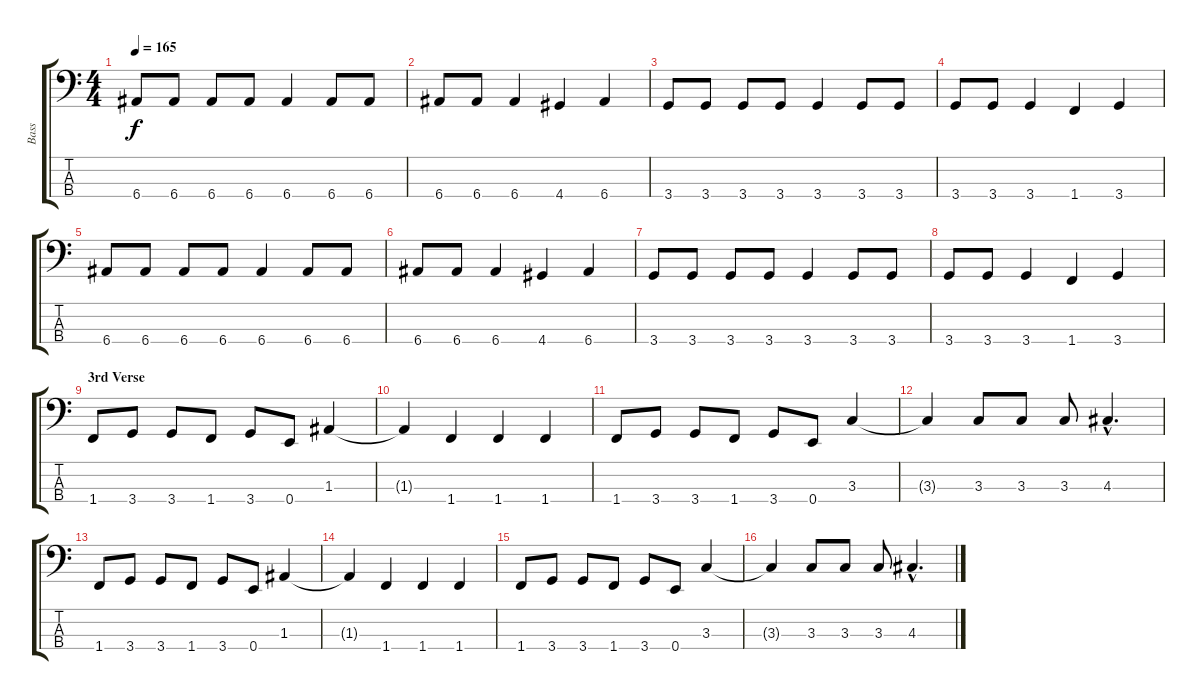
\track ("Bass" "Bass") {instrument electricbassfinger}
\staff {score tabs}
\tuning (G2 D2 A1 E1) {hide}
\ts (4 4)
\tempo 165
\clef f4
\ks c
6.4.8{dy f} 6.4.8 6.4.8 6.4.8 6.4.4 6.4.8 6.4.8 |
6.4.8 6.4.8 6.4.4 4.4.4 6.4.4 |
3.4.8 3.4.8 3.4.8 3.4.8 3.4.4 3.4.8 3.4.8 |
3.4.8 3.4.8 3.4.4 1.4.4 3.4.4 |
6.4.8 6.4.8 6.4.8 6.4.8 6.4.4 6.4.8 6.4.8 |
6.4.8 6.4.8 6.4.4 4.4.4 6.4.4 |
3.4.8 3.4.8 3.4.8 3.4.8 3.4.4 3.4.8 3.4.8 |
3.4.8 3.4.8 3.4.4 1.4.4 3.4.4 |
\section ("" "3rd Verse")
1.4.8 3.4.8 3.4.8 1.4.8 3.4.8 0.4.8 1.3.4 |
1.3{t}.4 1.4.4 1.4.4 1.4.4 |
1.4.8 3.4.8 3.4.8 1.4.8 3.4.8 0.4.8 3.3.4 |
3.3{t}.4 3.3.8 3.3.8 3.3.8 4.3{hac}.4{d} |
1.4.8 3.4.8 3.4.8 1.4.8 3.4.8 0.4.8 1.3.4 |
1.3{t}.4 1.4.4 1.4.4 1.4.4 |
1.4.8 3.4.8 3.4.8 1.4.8 3.4.8 0.4.8 3.3.4 |
3.3{t}.4 3.3.8 3.3.8 3.3.8 4.3{hac}.4{d}
